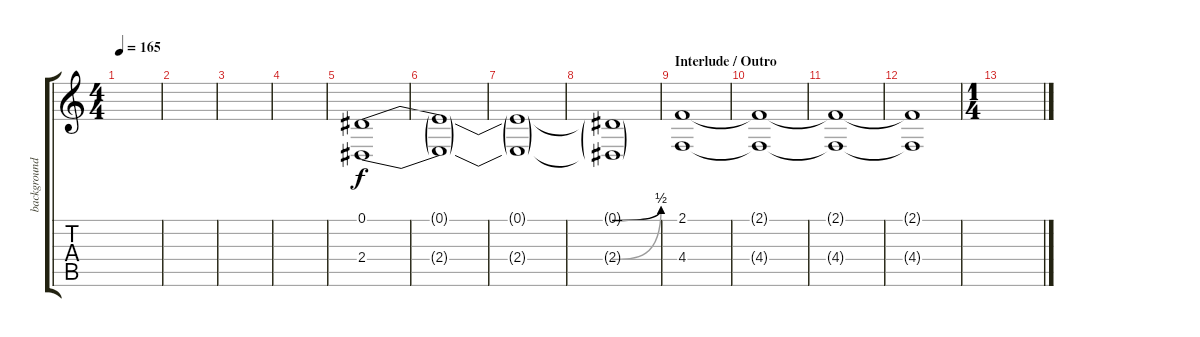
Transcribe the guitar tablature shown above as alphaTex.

\track ("background voice" "background") {instrument choiraahs}
\staff {score tabs}
\tuning (Eb4 Bb3 Gb3 Db3 Ab2 Eb2) {hide}
\ts (4 4)
\tempo 165
\clef g2
\ks c
|
|
|
|
(0.1{be (custom 0 0 30 0 45 0 50 0 60 2)} 2.4{be (custom 0 0 30 0 45 0 50 0 60 2)}).1{volume 6} |
(0.1{t} 2.4{t}).1{volume 13} |
(0.1{t} 2.4{t}).1 |
(0.1{t} 2.4{t}).1 |
\section ("" "Interlude / Outro")
(2.1 4.4).1 |
(2.1{t} 4.4{t}).1 |
(2.1{t} 4.4{t}).1 |
(2.1{t} 4.4{t}).1 |
\ts (1 4)
